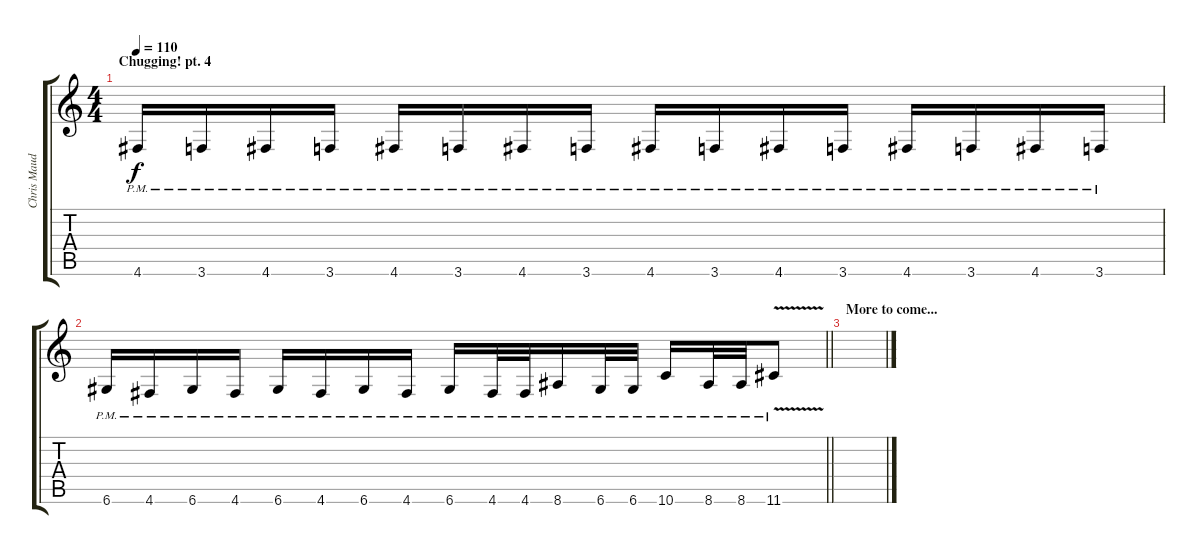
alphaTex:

\track ("Chris Maudling" "Chris Maud") {instrument overdrivenguitar}
\staff {score tabs}
\tuning (D4 A3 F3 C3 G2 D2) {hide}
\ts (4 4)
\section ("" "Chugging! pt. 4")
\tempo 110
\clef g2
\ks c
4.6{pm}.16{dy f} 3.6{pm}.16 4.6{pm}.16 3.6{pm}.16 4.6{pm}.16 3.6{pm}.16 4.6{pm}.16 3.6{pm}.16 4.6{pm}.16 3.6{pm}.16 4.6{pm}.16 3.6{pm}.16 4.6{pm}.16 3.6{pm}.16 4.6{pm}.16 3.6{pm}.16 |
\barLineRight lightlight
6.6{pm}.16 4.6{pm}.16 6.6{pm}.16 4.6{pm}.16 6.6{pm}.16 4.6{pm}.16 6.6{pm}.16 4.6{pm}.16 6.6{pm}.16 4.6{pm}.32 4.6{pm}.32 8.6{pm}.16 6.6{pm}.32 6.6{pm}.32 10.6{pm}.16 8.6{pm}.32 8.6{pm}.32 11.6{v pm}.8 |
\section ("" "More to come...")
